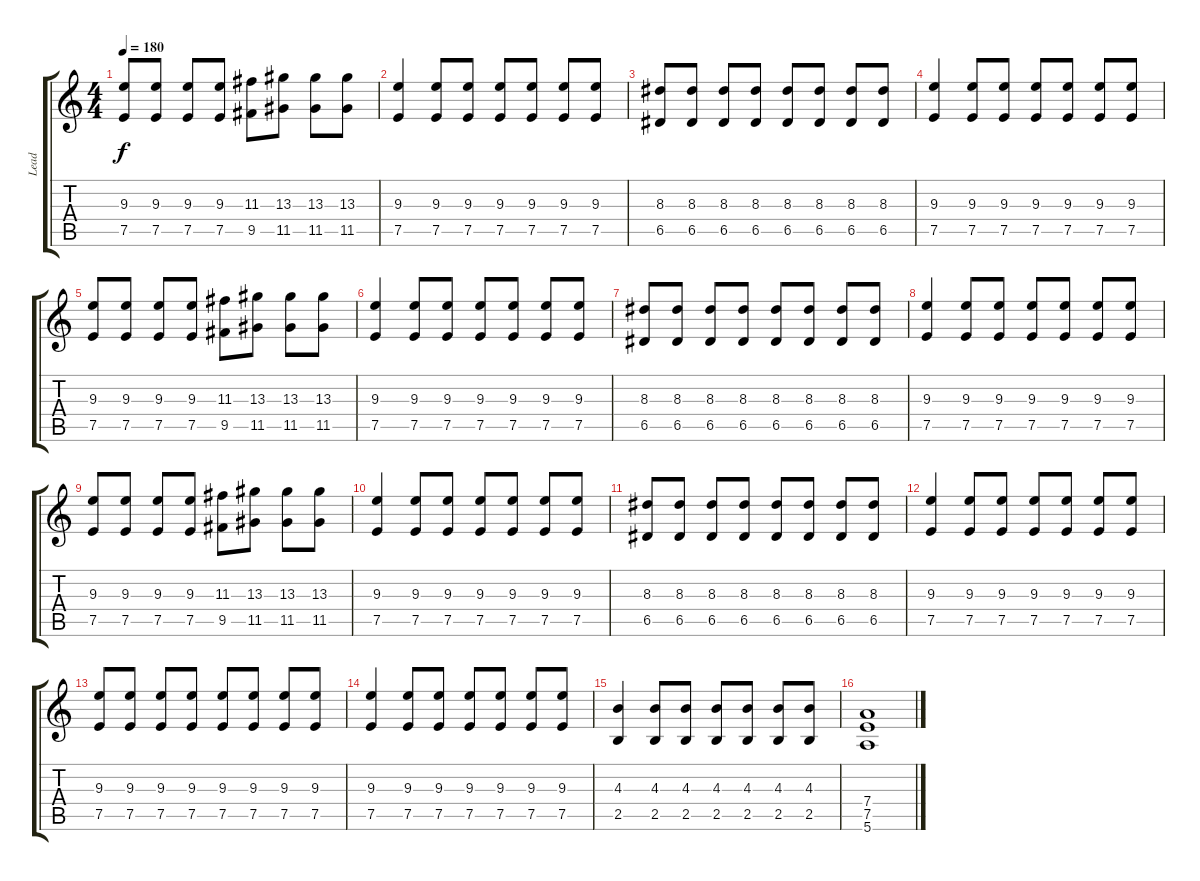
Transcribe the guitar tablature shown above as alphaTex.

\track ("Lead" "Lead") {instrument overdrivenguitar}
\staff {score tabs}
\tuning (E4 B3 G3 D3 A2 E2) {hide}
\ts (4 4)
\tempo 180
\clef g2
\ks c
(9.3 7.5).8{dy f} (9.3 7.5).8 (9.3 7.5).8 (9.3 7.5).8 (11.3 9.5).8 (13.3 11.5).8 (13.3 11.5).8 (13.3 11.5).8 |
(9.3 7.5).4 (9.3 7.5).8 (9.3 7.5).8 (9.3 7.5).8 (9.3 7.5).8 (9.3 7.5).8 (9.3 7.5).8 |
(8.3 6.5).8 (8.3 6.5).8 (8.3 6.5).8 (8.3 6.5).8 (8.3 6.5).8 (8.3 6.5).8 (8.3 6.5).8 (8.3 6.5).8 |
(9.3 7.5).4 (9.3 7.5).8 (9.3 7.5).8 (9.3 7.5).8 (9.3 7.5).8 (9.3 7.5).8 (9.3 7.5).8 |
(9.3 7.5).8 (9.3 7.5).8 (9.3 7.5).8 (9.3 7.5).8 (11.3 9.5).8 (13.3 11.5).8 (13.3 11.5).8 (13.3 11.5).8 |
(9.3 7.5).4 (9.3 7.5).8 (9.3 7.5).8 (9.3 7.5).8 (9.3 7.5).8 (9.3 7.5).8 (9.3 7.5).8 |
(8.3 6.5).8 (8.3 6.5).8 (8.3 6.5).8 (8.3 6.5).8 (8.3 6.5).8 (8.3 6.5).8 (8.3 6.5).8 (8.3 6.5).8 |
(9.3 7.5).4 (9.3 7.5).8 (9.3 7.5).8 (9.3 7.5).8 (9.3 7.5).8 (9.3 7.5).8 (9.3 7.5).8 |
(9.3 7.5).8 (9.3 7.5).8 (9.3 7.5).8 (9.3 7.5).8 (11.3 9.5).8 (13.3 11.5).8 (13.3 11.5).8 (13.3 11.5).8 |
(9.3 7.5).4 (9.3 7.5).8 (9.3 7.5).8 (9.3 7.5).8 (9.3 7.5).8 (9.3 7.5).8 (9.3 7.5).8 |
(8.3 6.5).8 (8.3 6.5).8 (8.3 6.5).8 (8.3 6.5).8 (8.3 6.5).8 (8.3 6.5).8 (8.3 6.5).8 (8.3 6.5).8 |
(9.3 7.5).4 (9.3 7.5).8 (9.3 7.5).8 (9.3 7.5).8 (9.3 7.5).8 (9.3 7.5).8 (9.3 7.5).8 |
(9.3 7.5).8 (9.3 7.5).8 (9.3 7.5).8 (9.3 7.5).8 (9.3 7.5).8 (9.3 7.5).8 (9.3 7.5).8 (9.3 7.5).8 |
(9.3 7.5).4 (9.3 7.5).8 (9.3 7.5).8 (9.3 7.5).8 (9.3 7.5).8 (9.3 7.5).8 (9.3 7.5).8 |
(4.3 2.5).4 (4.3 2.5).8 (4.3 2.5).8 (4.3 2.5).8 (4.3 2.5).8 (4.3 2.5).8 (4.3 2.5).8 |
(7.4 7.5 5.6).1
